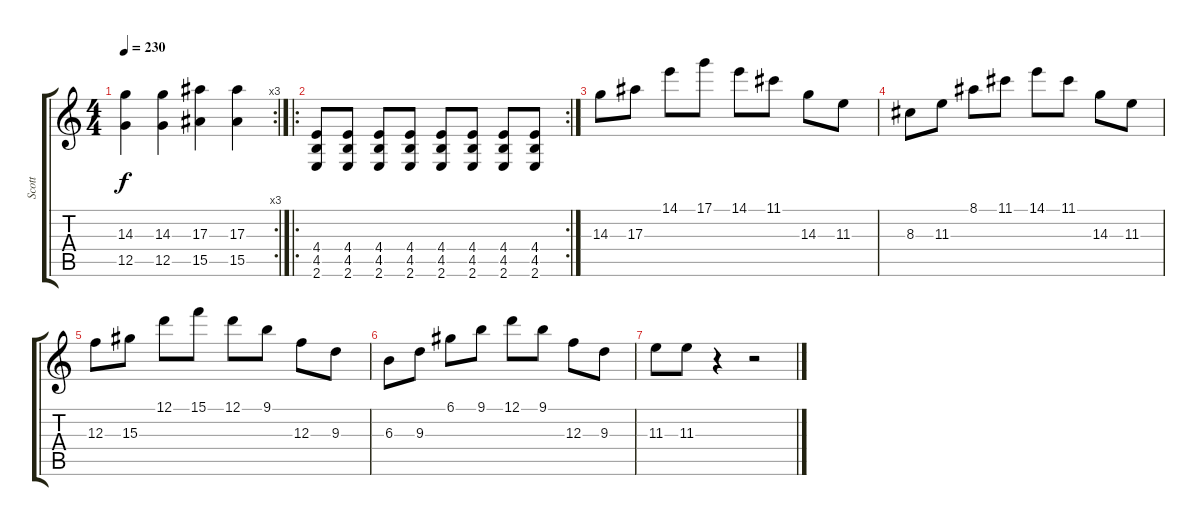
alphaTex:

\track ("Scott" "Scott") {instrument overdrivenguitar}
\staff {score tabs}
\tuning (D4 A3 F3 C3 G2 D2) {hide}
\rc 3
\ts (4 4)
\tempo 230
\clef g2
\ks c
(14.3 12.5).4{dy f} (14.3 12.5).4 (17.3 15.5).4 (17.3 15.5).4 |
\ro
\rc 2
(4.4 4.5 2.6).8 (4.4 4.5 2.6).8 (4.4 4.5 2.6).8 (4.4 4.5 2.6).8 (4.4 4.5 2.6).8 (4.4 4.5 2.6).8 (4.4 4.5 2.6).8 (4.4 4.5 2.6).8 |
14.3.8 17.3.8 14.1.8 17.1.8 14.1.8 11.1.8 14.3.8 11.3.8 |
8.3.8 11.3.8 8.1.8 11.1.8 14.1.8 11.1.8 14.3.8 11.3.8 |
12.3.8 15.3.8 12.1.8 15.1.8 12.1.8 9.1.8 12.3.8 9.3.8 |
6.3.8 9.3.8 6.1.8 9.1.8 12.1.8 9.1.8 12.3.8 9.3.8 |
11.3.8 11.3.8 r.4 r.2
